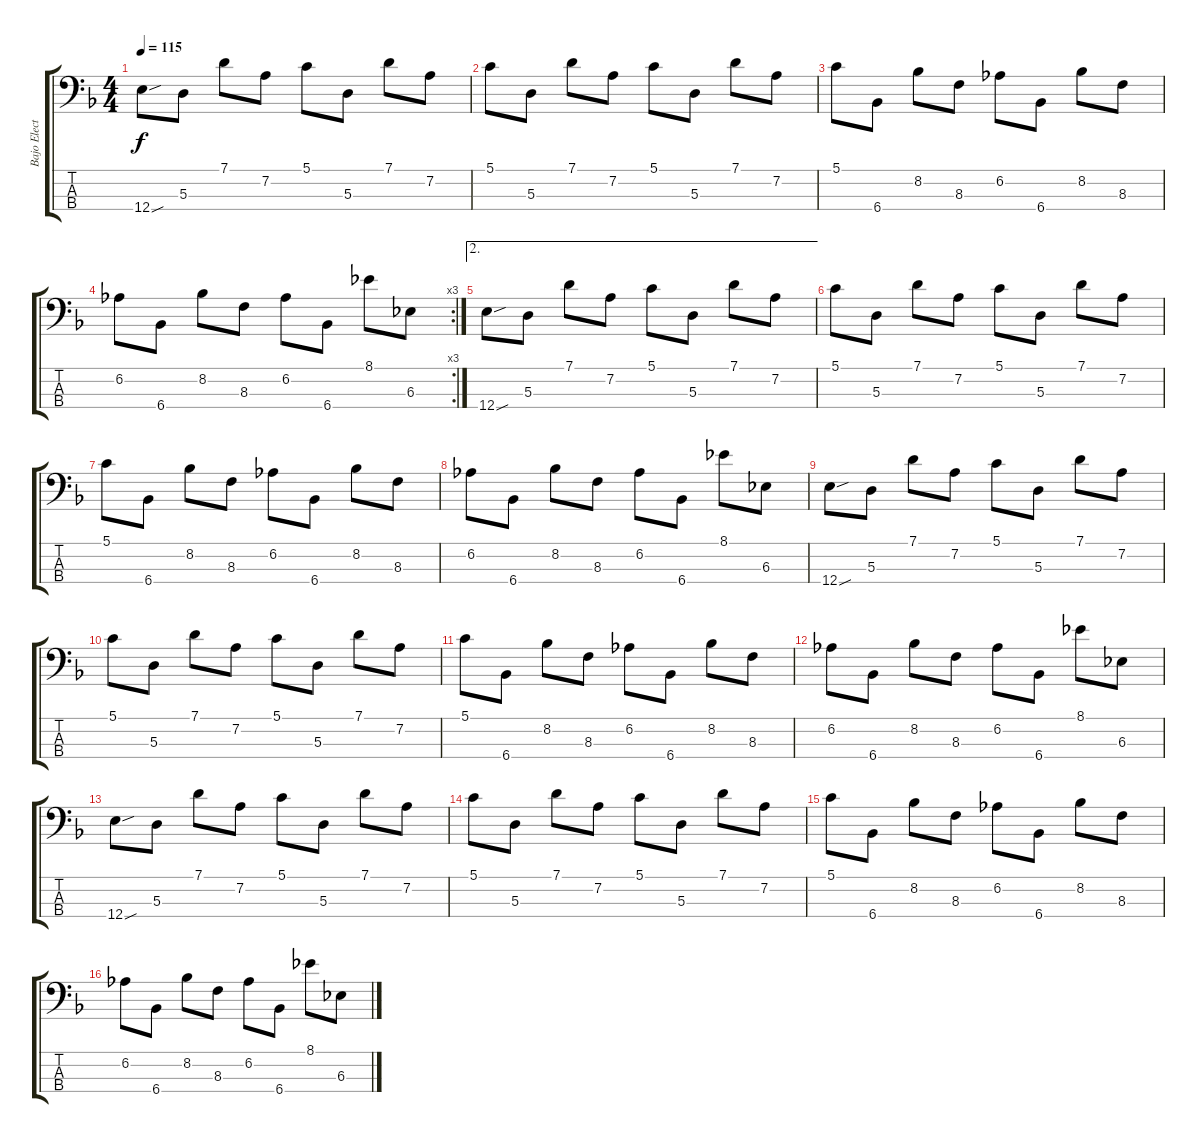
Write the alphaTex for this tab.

\track ("Bajo Electrico" "Bajo Elect") {instrument electricbassfinger}
\staff {score tabs}
\tuning (G2 D2 A1 E1) {hide}
\ts (4 4)
\tempo 115
\clef f4
\ks dminor
12.4{sou}.8{dy f} 5.3.8 7.1.8 7.2.8 5.1.8 5.3.8 7.1.8 7.2.8 |
5.1.8 5.3.8 7.1.8 7.2.8 5.1.8 5.3.8 7.1.8 7.2.8 |
5.1.8 6.4.8 8.2.8 8.3.8 6.2.8 6.4.8 8.2.8 8.3.8 |
\rc 3
6.2.8 6.4.8 8.2.8 8.3.8 6.2.8 6.4.8 8.1.8 6.3.8 |
\ae 2
12.4{sou}.8 5.3.8 7.1.8 7.2.8 5.1.8 5.3.8 7.1.8 7.2.8 |
5.1.8 5.3.8 7.1.8 7.2.8 5.1.8 5.3.8 7.1.8 7.2.8 |
5.1.8 6.4.8 8.2.8 8.3.8 6.2.8 6.4.8 8.2.8 8.3.8 |
6.2.8 6.4.8 8.2.8 8.3.8 6.2.8 6.4.8 8.1.8 6.3.8 |
12.4{sou}.8 5.3.8 7.1.8 7.2.8 5.1.8 5.3.8 7.1.8 7.2.8 |
5.1.8 5.3.8 7.1.8 7.2.8 5.1.8 5.3.8 7.1.8 7.2.8 |
5.1.8 6.4.8 8.2.8 8.3.8 6.2.8 6.4.8 8.2.8 8.3.8 |
6.2.8 6.4.8 8.2.8 8.3.8 6.2.8 6.4.8 8.1.8 6.3.8 |
12.4{sou}.8 5.3.8 7.1.8 7.2.8 5.1.8 5.3.8 7.1.8 7.2.8 |
5.1.8 5.3.8 7.1.8 7.2.8 5.1.8 5.3.8 7.1.8 7.2.8 |
5.1.8 6.4.8 8.2.8 8.3.8 6.2.8 6.4.8 8.2.8 8.3.8 |
6.2.8 6.4.8 8.2.8 8.3.8 6.2.8 6.4.8 8.1.8 6.3.8
